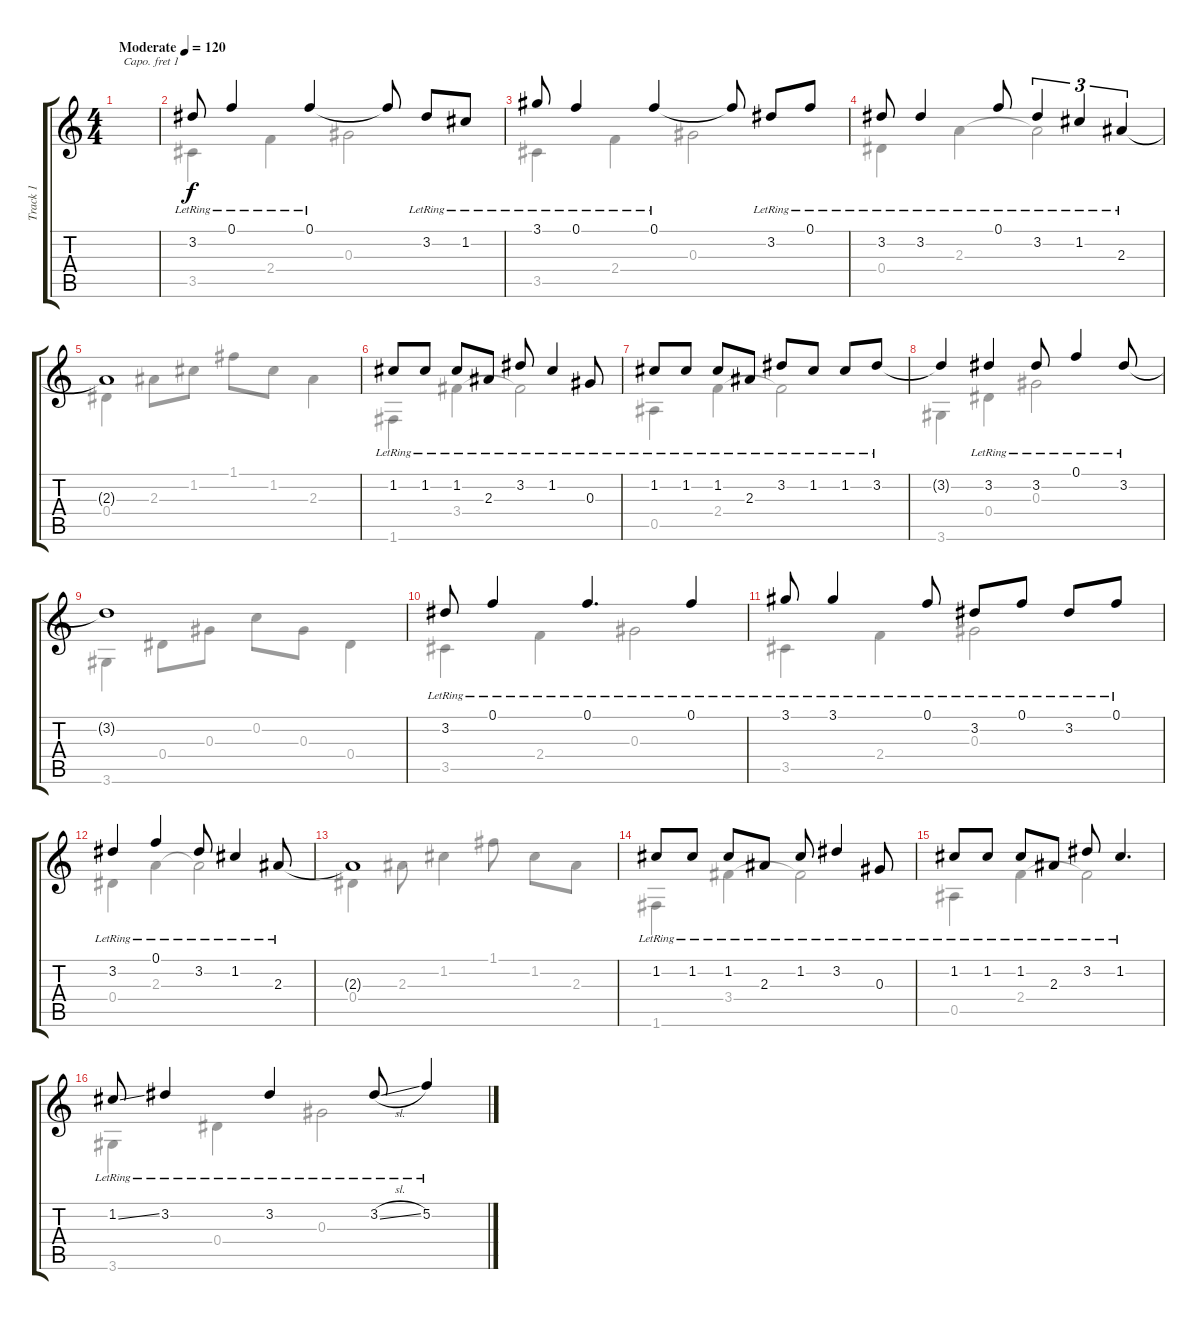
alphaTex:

\track ("Track 1" "Track 1") {instrument acousticguitarsteel}
\staff {score tabs}
\capo 1
\tuning (E4 B3 G3 D3 A2 E2) {hide}
\voice
\ts (4 4)
\tempo (120 "Moderate")
\clef g2
\ks c
|
3.2{lr}.8 0.1{lr}.4 0.1{lr}.4 0.1{t}.8 3.2{lr}.8 1.2{lr}.8 |
3.1{lr}.8 0.1{lr}.4 0.1{lr}.4 0.1{t}.8 3.2{lr}.8 0.1{lr}.8 |
3.2{lr}.8 3.2{lr}.4 0.1{lr}.8 3.2{lr}.4{tu (3 2)} 1.2{lr}.4{tu (3 2)} 2.3{lr}.4{tu (3 2)} |
2.3{t}.1 |
1.2{lr}.8 1.2{lr}.8 1.2{lr}.8 2.3{lr}.8 3.2{lr}.8 1.2{lr}.4 0.3{lr}.8 |
1.2{lr}.8 1.2{lr}.8 1.2{lr}.8 2.3{lr}.8 3.2{lr}.8 1.2{lr}.8 1.2{lr}.8 3.2{lr}.8 |
3.2{t}.4 3.2{lr}.4 3.2{lr}.8 0.1{lr}.4 3.2{lr}.8 |
3.2{t}.1 |
3.2{lr}.8 0.1{lr}.4 0.1{lr}.4{d} 0.1{lr}.4 |
3.1{lr}.8 3.1{lr}.4 0.1{lr}.8 3.2{lr}.8 0.1{lr}.8 3.2{lr}.8 0.1{lr}.8 |
3.2{lr}.4 0.1{lr}.4 3.2{lr}.8 1.2{lr}.4 2.3{lr}.8 |
2.3{t}.1 |
1.2{lr}.8 1.2{lr}.8 1.2{lr}.8 2.3{lr}.8 1.2{lr}.8 3.2{lr}.4 0.3{lr}.8 |
1.2{lr}.8 1.2{lr}.8 1.2{lr}.8 2.3{lr}.8 3.2{lr}.8 1.2{lr}.4{d} |
1.2{ss lr}.8 3.2{lr}.4 3.2{lr}.4 3.2{sl lr}.8 5.2{sl lr}.4
\voice
\clef g2
\ottava regular
\simile none
\ks c
|
3.5.4 2.4.4 0.3.2 |
3.5.4 2.4.4 0.3.2 |
0.4.4 2.3.4 2.3{t}.2 |
0.4.4 2.3.8 1.2.8 1.1.8 1.2.8 2.3.4 |
1.6.4 3.4.4 3.4{t}.2 |
0.5.4 2.4.4 2.4{t}.2 |
3.6.4 0.4.4 0.3.2 |
3.6.4 0.4.8 0.3.8 0.2.8 0.3.8 0.4.4 |
3.5.4 2.4.4 0.3.2 |
3.5.4 2.4.4 0.3.2 |
0.4.4 2.3.4 2.3{t}.2 |
0.4.4 2.3.8 1.2.4 1.1.8 1.2.8 2.3.8 |
1.6.4 3.4.4 3.4{t}.2 |
0.5.4 2.4.4 2.4{t}.2 |
3.6.4 0.4.4 0.3.2
